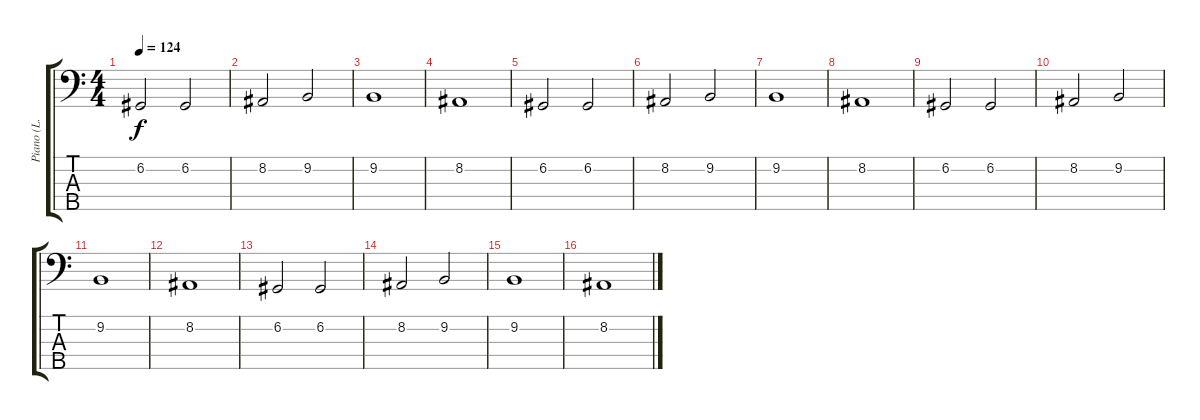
\track ("Piano (L. Hand)" "Piano (L. ") {instrument acousticgrandpiano}
\staff {score tabs}
\tuning (G2 D2 A1 E1 B0) {hide}
\ts (4 4)
\tempo 124
\clef f4
\ks c
6.2.2{dy f} 6.2.2 |
8.2.2 9.2.2 |
9.2.1 |
8.2.1 |
6.2.2 6.2.2 |
8.2.2 9.2.2 |
9.2.1 |
8.2.1 |
6.2.2 6.2.2 |
8.2.2 9.2.2 |
9.2.1 |
8.2.1 |
6.2.2 6.2.2 |
8.2.2 9.2.2 |
9.2.1 |
8.2.1
